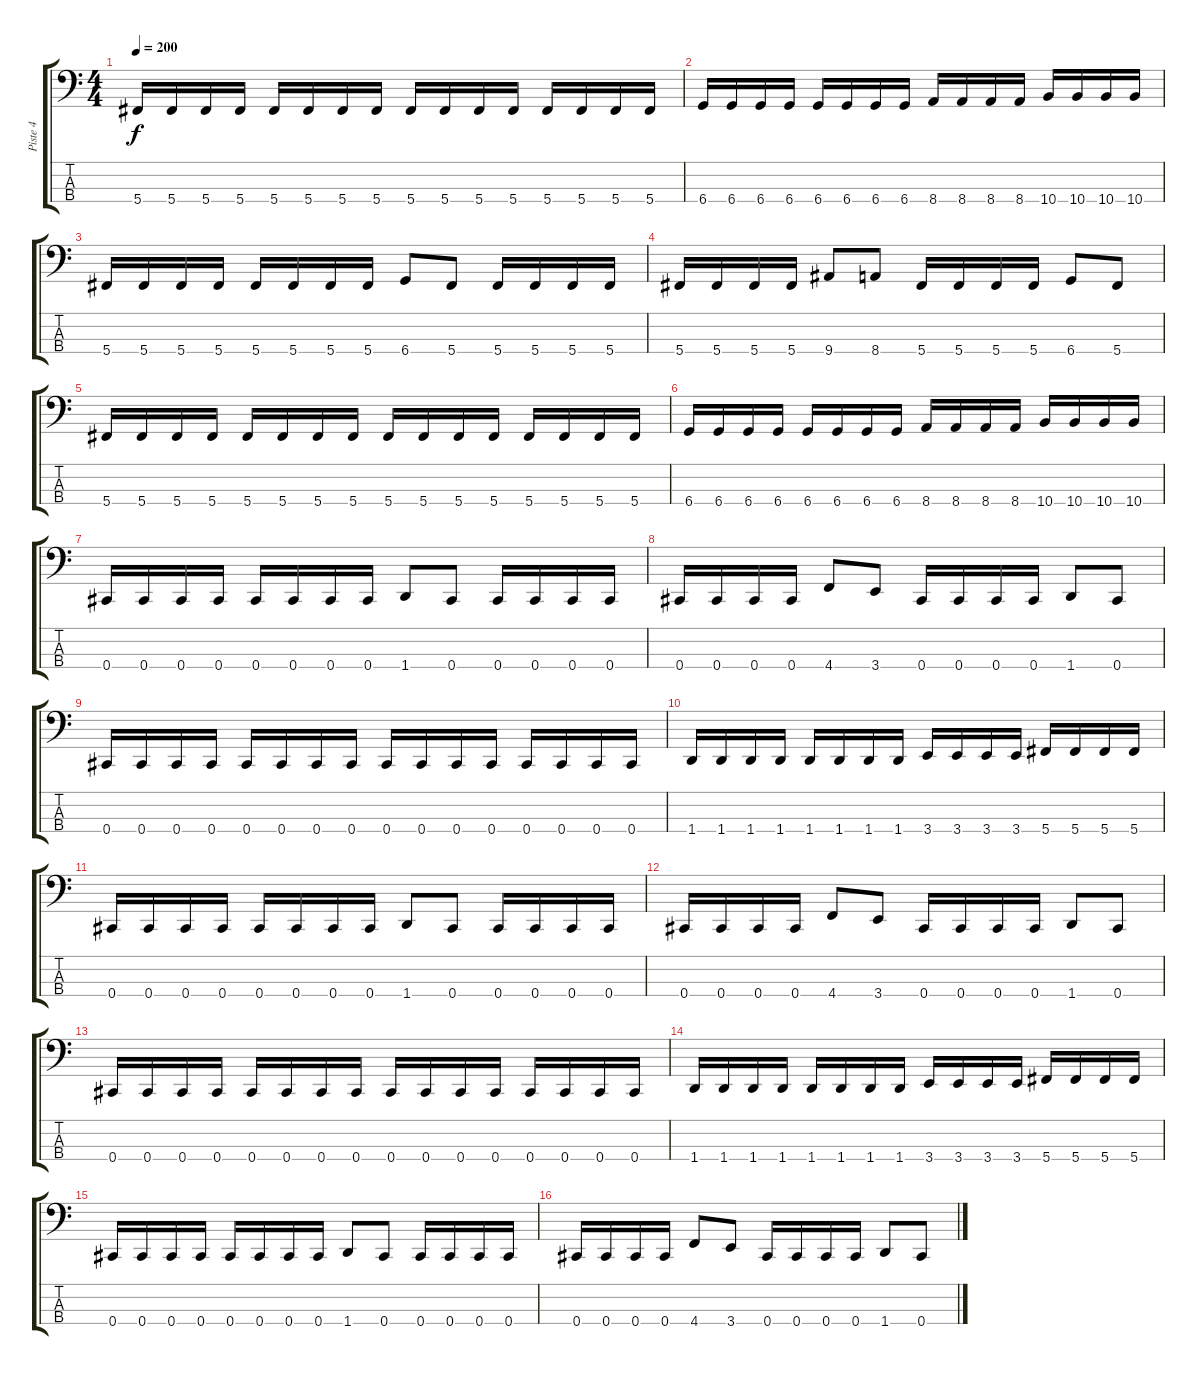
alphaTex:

\track ("Piste 4" "Piste 4") {instrument electricbasspick}
\staff {score tabs}
\tuning (E2 B1 Gb1 Db1) {hide}
\ts (4 4)
\tempo 200
\clef f4
\ks c
5.4.16{dy f} 5.4.16 5.4.16 5.4.16 5.4.16 5.4.16 5.4.16 5.4.16 5.4.16 5.4.16 5.4.16 5.4.16 5.4.16 5.4.16 5.4.16 5.4.16 |
6.4.16 6.4.16 6.4.16 6.4.16 6.4.16 6.4.16 6.4.16 6.4.16 8.4.16 8.4.16 8.4.16 8.4.16 10.4.16 10.4.16 10.4.16 10.4.16 |
5.4.16 5.4.16 5.4.16 5.4.16 5.4.16 5.4.16 5.4.16 5.4.16 6.4.8 5.4.8 5.4.16 5.4.16 5.4.16 5.4.16 |
5.4.16 5.4.16 5.4.16 5.4.16 9.4.8 8.4.8 5.4.16 5.4.16 5.4.16 5.4.16 6.4.8 5.4.8 |
5.4.16 5.4.16 5.4.16 5.4.16 5.4.16 5.4.16 5.4.16 5.4.16 5.4.16 5.4.16 5.4.16 5.4.16 5.4.16 5.4.16 5.4.16 5.4.16 |
6.4.16 6.4.16 6.4.16 6.4.16 6.4.16 6.4.16 6.4.16 6.4.16 8.4.16 8.4.16 8.4.16 8.4.16 10.4.16 10.4.16 10.4.16 10.4.16 |
0.4.16 0.4.16 0.4.16 0.4.16 0.4.16 0.4.16 0.4.16 0.4.16 1.4.8 0.4.8 0.4.16 0.4.16 0.4.16 0.4.16 |
0.4.16 0.4.16 0.4.16 0.4.16 4.4.8 3.4.8 0.4.16 0.4.16 0.4.16 0.4.16 1.4.8 0.4.8 |
0.4.16 0.4.16 0.4.16 0.4.16 0.4.16 0.4.16 0.4.16 0.4.16 0.4.16 0.4.16 0.4.16 0.4.16 0.4.16 0.4.16 0.4.16 0.4.16 |
1.4.16 1.4.16 1.4.16 1.4.16 1.4.16 1.4.16 1.4.16 1.4.16 3.4.16 3.4.16 3.4.16 3.4.16 5.4.16 5.4.16 5.4.16 5.4.16 |
0.4.16 0.4.16 0.4.16 0.4.16 0.4.16 0.4.16 0.4.16 0.4.16 1.4.8 0.4.8 0.4.16 0.4.16 0.4.16 0.4.16 |
0.4.16 0.4.16 0.4.16 0.4.16 4.4.8 3.4.8 0.4.16 0.4.16 0.4.16 0.4.16 1.4.8 0.4.8 |
0.4.16 0.4.16 0.4.16 0.4.16 0.4.16 0.4.16 0.4.16 0.4.16 0.4.16 0.4.16 0.4.16 0.4.16 0.4.16 0.4.16 0.4.16 0.4.16 |
1.4.16 1.4.16 1.4.16 1.4.16 1.4.16 1.4.16 1.4.16 1.4.16 3.4.16 3.4.16 3.4.16 3.4.16 5.4.16 5.4.16 5.4.16 5.4.16 |
0.4.16 0.4.16 0.4.16 0.4.16 0.4.16 0.4.16 0.4.16 0.4.16 1.4.8 0.4.8 0.4.16 0.4.16 0.4.16 0.4.16 |
0.4.16 0.4.16 0.4.16 0.4.16 4.4.8 3.4.8 0.4.16 0.4.16 0.4.16 0.4.16 1.4.8 0.4.8
